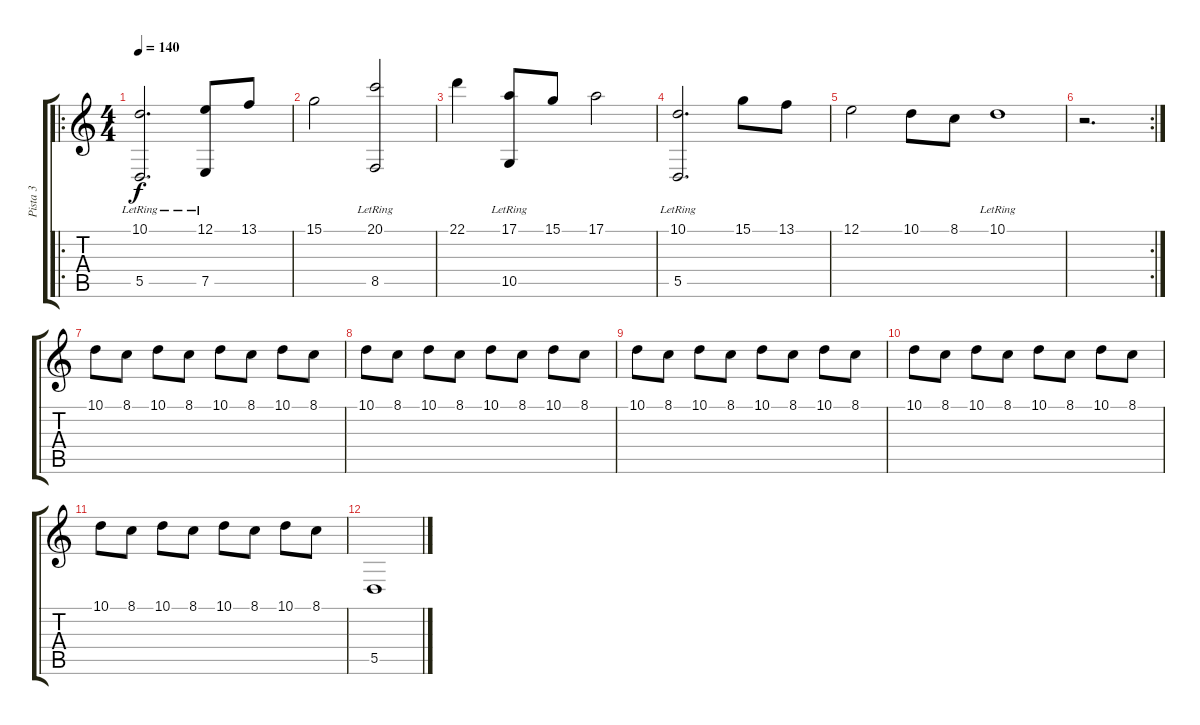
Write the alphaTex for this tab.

\track ("Pista 3" "Pista 3") {instrument stringensemble1}
\staff {score tabs}
\tuning (E4 B3 G3 D3 A2 E2) {hide}
\ro
\ts (4 4)
\tempo 140
\clef g2
\ks c
(10.1 5.5{lr}).2{d dy f volume 16} (12.1 7.5{lr}).8 13.1.8 |
15.1.2 (20.1 8.5{lr}).2 |
22.1.4 (17.1 10.5{lr}).8 15.1.8 17.1.2 |
(10.1 5.5{lr}).2{d} 15.1.8 13.1.8 |
12.1.2 10.1.8 8.1.8 10.1{lr}.1 |
\rc 2
r.2{d} |
10.1.8 8.1.8 10.1.8 8.1.8 10.1.8 8.1.8 10.1.8 8.1.8 |
10.1.8 8.1.8 10.1.8 8.1.8 10.1.8 8.1.8 10.1.8 8.1.8 |
10.1.8 8.1.8 10.1.8 8.1.8 10.1.8 8.1.8 10.1.8 8.1.8 |
10.1.8 8.1.8 10.1.8 8.1.8 10.1.8 8.1.8 10.1.8 8.1.8 |
10.1.8 8.1.8 10.1.8 8.1.8 10.1.8 8.1.8 10.1.8 8.1.8 |
5.5.1
